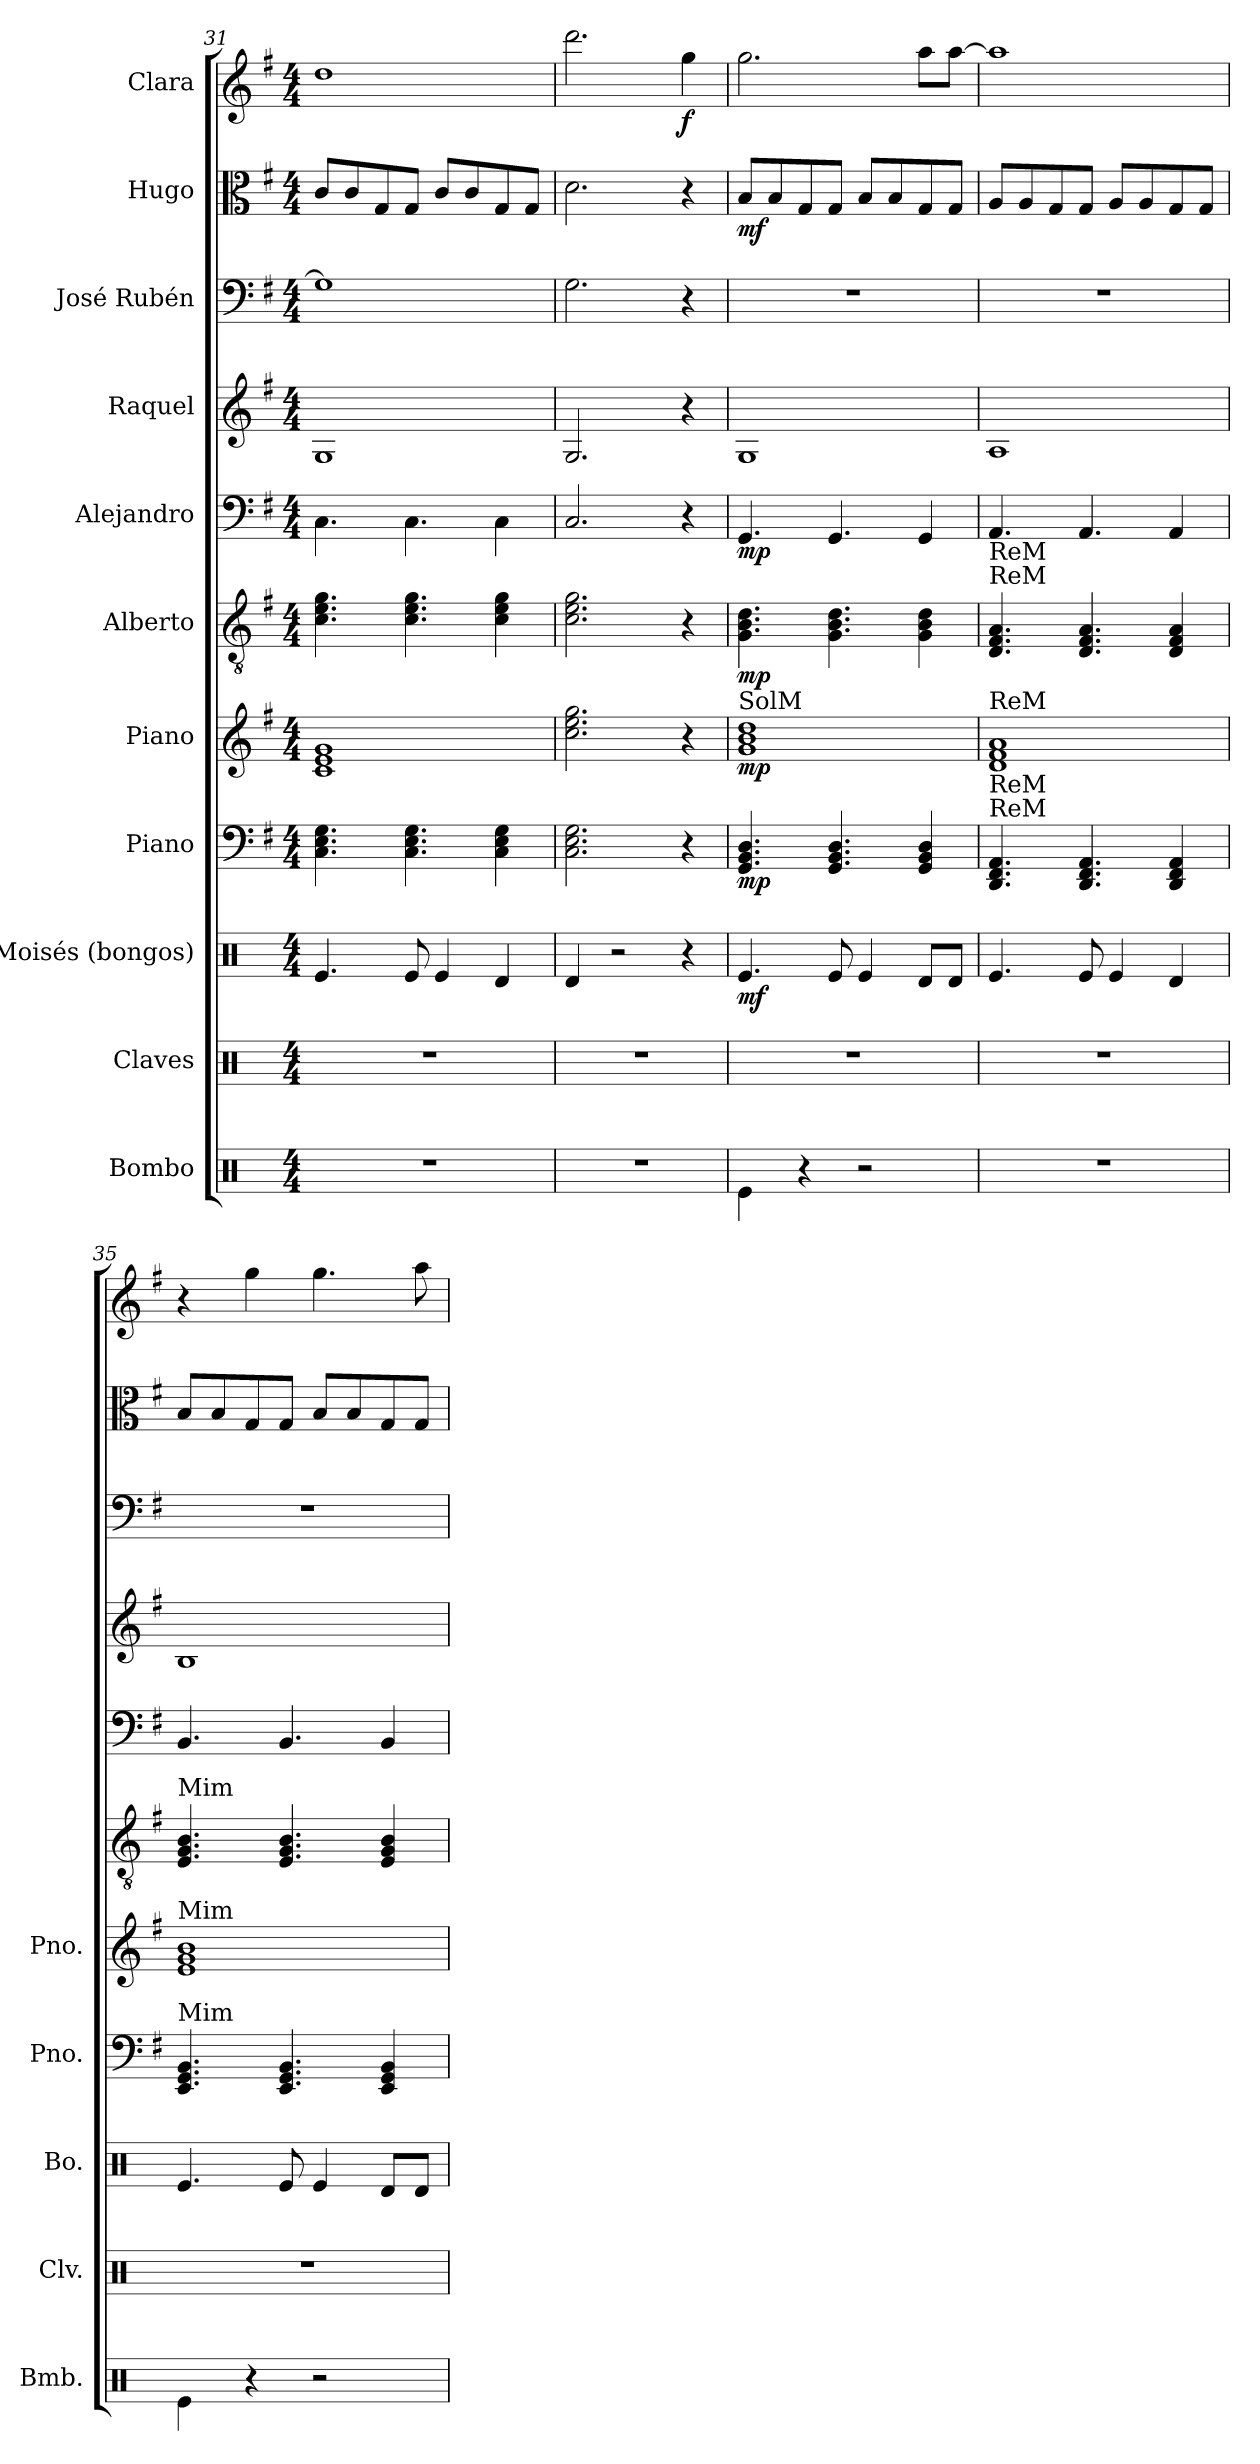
**kern	**kern	**kern	**dynam	**kern	**dynam	**kern	**dynam	**kern	**dynam	**kern	**dynam	**kern	**kern	**kern	**dynam	**kern	**dynam
*part11	*part10	*part9	*part9	*part8	*part8	*part7	*part7	*part6	*part6	*part5	*part5	*part4	*part3	*part2	*part2	*part1	*part1
*staff11	*staff10	*staff9	*staff9	*staff8	*staff8	*staff7	*staff7	*staff6	*staff6	*staff5	*staff5	*staff4	*staff3	*staff2	*staff2	*staff1	*staff1
*I"Bombo	*I"Claves	*I"Moisés (bongos)	*	*I"Piano	*	*I"Piano	*	*I"Alberto	*	*I"Alejandro	*	*I"Raquel	*I"José Rubén	*I"Hugo	*	*I"Clara	*
*I'Bmb.	*I'Clv.	*I'Bo.	*	*I'Pno.	*	*I'Pno.	*	*	*	*	*	*	*	*	*	*	*
*clefX	*clefX	*clefX	*	*clefF4	*	*clefG2	*	*clefGv2	*	*clefF4	*	*clefG2	*clefF4	*clefC3	*	*clefG2	*
*k[]	*k[]	*k[]	*	*k[f#]	*	*k[f#]	*	*k[f#]	*	*k[f#]	*	*k[f#]	*k[f#]	*k[f#]	*	*k[f#]	*
*M4/4	*M4/4	*M4/4	*	*M4/4	*	*M4/4	*	*M4/4	*	*M4/4	*	*M4/4	*M4/4	*M4/4	*	*M4/4	*
=31	=31	=31	=31	=31	=31	=31	=31	=31	=31	=31	=31	=31	=31	=31	=31	=31	=31
1r	1r	4.Re/	.	4.C\ 4.E\ 4.G\	.	1c 1e 1g	.	4.c\ 4.e\ 4.g\	.	4.C\	.	1G	1G]	8c/L	.	1dd	.
.	.	.	.	.	.	.	.	.	.	.	.	.	.	8c/	.	.	.
.	.	.	.	.	.	.	.	.	.	.	.	.	.	8G/	.	.	.
.	.	8Re/	.	4.C\ 4.E\ 4.G\	.	.	.	4.c\ 4.e\ 4.g\	.	4.C\	.	.	.	8G/J	.	.	.
.	.	4Re/	.	.	.	.	.	.	.	.	.	.	.	8c/L	.	.	.
.	.	.	.	.	.	.	.	.	.	.	.	.	.	8c/	.	.	.
.	.	4Rd/	.	4C\ 4E\ 4G\	.	.	.	4c\ 4e\ 4g\	.	4C\	.	.	.	8G/	.	.	.
.	.	.	.	.	.	.	.	.	.	.	.	.	.	8G/J	.	.	.
=32	=32	=32	=32	=32	=32	=32	=32	=32	=32	=32	=32	=32	=32	=32	=32	=32	=32
1r	1r	4Rd/	.	2.C\ 2.E\ 2.G\	.	2.cc\ 2.ee\ 2.gg\	.	2.c\ 2.e\ 2.g\	.	2.C/	.	2.G/	2.G\	2.d\	.	2.ddd\	.
.	.	2r	.	.	.	.	.	.	.	.	.	.	.	.	.	.	.
!	!	!	!	!	!	!	!	!	!	!	!	!	!	!	!	!	!LO:DY:b
.	.	4r	.	4r	.	4r	.	4r	.	4r	.	4r	4r	4r	.	4gg\	f
=33	=33	=33	=33	=33	=33	=33	=33	=33	=33	=33	=33	=33	=33	=33	=33	=33	=33
!	!	!	!	!	!	!LO:TX:a:t=SolM	!	!	!	!	!	!	!	!	!	!	!
!	!	!	!LO:DY:b	!	!LO:DY:b	!	!LO:DY:b	!	!LO:DY:b	!	!LO:DY:b	!	!	!	!LO:DY:b	!	!
4Re\	1r	4.Re/	mf	4.GG/ 4.BB/ 4.D/	mp	1g 1b 1dd	mp	4.G\ 4.B\ 4.d\	mp	4.GG/	mp	1G	1r	8B/L	mf	2.gg\	.
.	.	.	.	.	.	.	.	.	.	.	.	.	.	8B/	.	.	.
4r	.	.	.	.	.	.	.	.	.	.	.	.	.	8G/	.	.	.
.	.	8Re/	.	4.GG/ 4.BB/ 4.D/	.	.	.	4.G\ 4.B\ 4.d\	.	4.GG/	.	.	.	8G/J	.	.	.
2r	.	4Re/	.	.	.	.	.	.	.	.	.	.	.	8B/L	.	.	.
.	.	.	.	.	.	.	.	.	.	.	.	.	.	8B/	.	.	.
.	.	8Rd/L	.	4GG/ 4BB/ 4D/	.	.	.	4G\ 4B\ 4d\	.	4GG/	.	.	.	8G/	.	8aa\L	.
.	.	8Rd/J	.	.	.	.	.	.	.	.	.	.	.	8G/J	.	[8aa\J	.
=34	=34	=34	=34	=34	=34	=34	=34	=34	=34	=34	=34	=34	=34	=34	=34	=34	=34
!	!	!	!	!	!	!	!	!LO:TX:a:t=ReM	!	!	!	!	!	!	!	!	!
!	!	!	!	!	!	!	!	!LO:TX:a:t=ReM	!	!	!	!	!	!	!	!	!
!	!	!	!	!	!	!LO:TX:a:t=ReM	!	!	!	!	!	!	!	!	!	!	!
!	!	!	!	!LO:TX:a:t=ReM	!	!	!	!	!	!	!	!	!	!	!	!	!
!	!	!	!	!LO:TX:a:t=ReM	!	!	!	!	!	!	!	!	!	!	!	!	!
1r	1r	4.Re/	.	4.DD/ 4.FF#/ 4.AA/	.	1d 1f# 1a	.	4.D/ 4.F#/ 4.A/	.	4.AA/	.	1A	1r	8A/L	.	1aa]	.
.	.	.	.	.	.	.	.	.	.	.	.	.	.	8A/	.	.	.
.	.	.	.	.	.	.	.	.	.	.	.	.	.	8G/	.	.	.
.	.	8Re/	.	4.DD/ 4.FF#/ 4.AA/	.	.	.	4.D/ 4.F#/ 4.A/	.	4.AA/	.	.	.	8G/J	.	.	.
.	.	4Re/	.	.	.	.	.	.	.	.	.	.	.	8A/L	.	.	.
.	.	.	.	.	.	.	.	.	.	.	.	.	.	8A/	.	.	.
.	.	4Rd/	.	4DD/ 4FF#/ 4AA/	.	.	.	4D/ 4F#/ 4A/	.	4AA/	.	.	.	8G/	.	.	.
.	.	.	.	.	.	.	.	.	.	.	.	.	.	8G/J	.	.	.
=35	=35	=35	=35	=35	=35	=35	=35	=35	=35	=35	=35	=35	=35	=35	=35	=35	=35
!	!	!	!	!	!	!	!	!LO:TX:a:t=Mim	!	!	!	!	!	!	!	!	!
!	!	!	!	!	!	!LO:TX:a:t=Mim	!	!	!	!	!	!	!	!	!	!	!
!	!	!	!	!LO:TX:a:t=Mim	!	!	!	!	!	!	!	!	!	!	!	!	!
4Re\	1r	4.Re/	.	4.EE/ 4.GG/ 4.BB/	.	1e 1g 1b	.	4.E/ 4.G/ 4.B/	.	4.BB/	.	1B	1r	8B/L	.	4r	.
.	.	.	.	.	.	.	.	.	.	.	.	.	.	8B/	.	.	.
4r	.	.	.	.	.	.	.	.	.	.	.	.	.	8G/	.	4gg\	.
.	.	8Re/	.	4.EE/ 4.GG/ 4.BB/	.	.	.	4.E/ 4.G/ 4.B/	.	4.BB/	.	.	.	8G/J	.	.	.
2r	.	4Re/	.	.	.	.	.	.	.	.	.	.	.	8B/L	.	4.gg\	.
.	.	.	.	.	.	.	.	.	.	.	.	.	.	8B/	.	.	.
.	.	8Rd/L	.	4EE/ 4GG/ 4BB/	.	.	.	4E/ 4G/ 4B/	.	4BB/	.	.	.	8G/	.	.	.
.	.	8Rd/J	.	.	.	.	.	.	.	.	.	.	.	8G/J	.	8aa\	.
=	=	=	=	=	=	=	=	=	=	=	=	=	=	=	=	=	=
*-	*-	*-	*-	*-	*-	*-	*-	*-	*-	*-	*-	*-	*-	*-	*-	*-	*-
